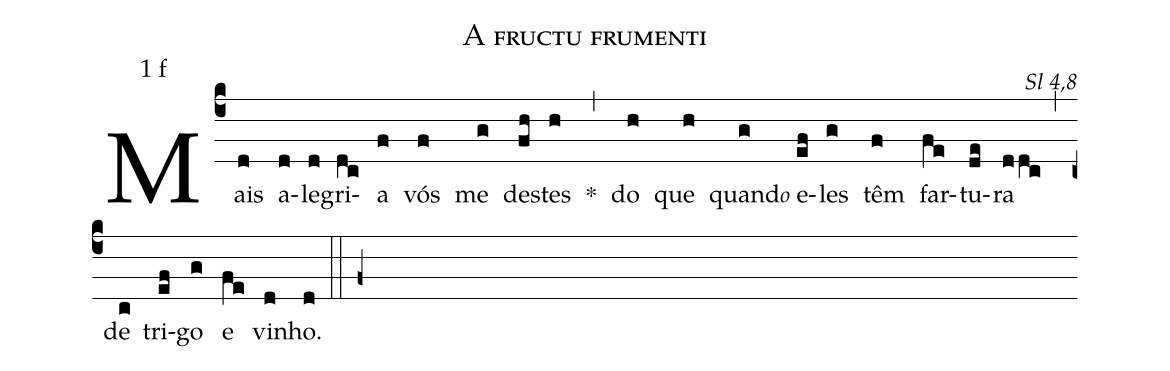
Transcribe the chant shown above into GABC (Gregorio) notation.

name: A fructu frumenti;
mode: 1;
mode-differentia: f;
commentary: Sl 4,8;
%%
(c4)

Mais(d) a(d)le(d)gri(dc)a(f) vós(f) me(g) des(fh)tes(h) *(,) do(h) que(h) quan(g)d<e>o</e> e(ef)les(g) têm(f) far(fe)tu(de)ra(ddc) (,) de(c) tri(ef)go(g) e(fe) vi(d)nho.(d)

(::)

(f+)
